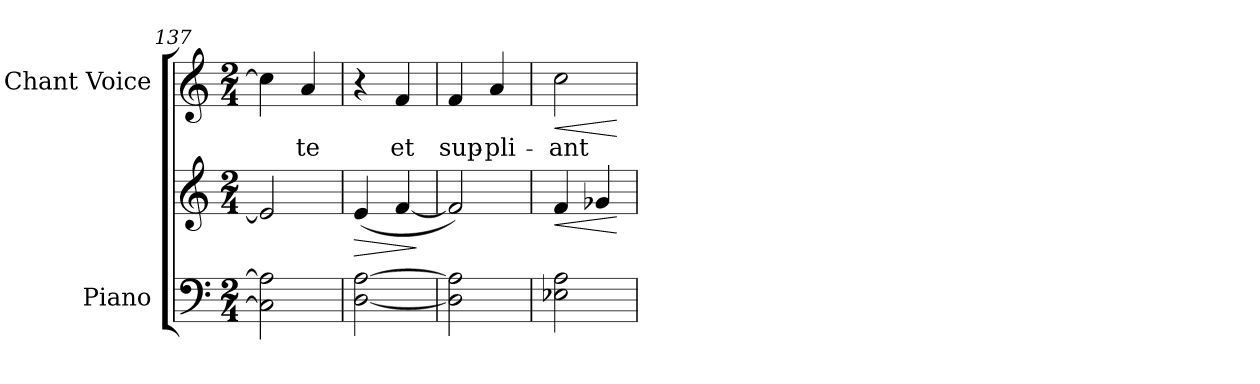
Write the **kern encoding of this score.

**kern	**kern	**dynam	**kern	**text	**dynam
*part2	*part2	*part2	*part1	*part1	*part1
*staff3	*staff2	*staff2/3	*staff1	*staff1	*staff1
*I"Piano	*	*	*I"Chant Voice	*	*
*I'Pno	*	*	*	*	*
*clefF4	*clefG2	*	*clefG2	*	*
*k[]	*k[]	*	*k[]	*	*
*M2/4	*M2/4	*	*M2/4	*	*
=137	=137	=137	=137	=137	=137
2C\] 2A\]	2e/]	.	4cc\]	.	.
.	.	.	4a/	-te	.
=138	=138	=138	=138	=138	=138
!	!	!LO:HP:b	!	!	!
[2D\ [2A\	(4e/	>	4r	.	.
.	[4f/	.	4f/	et	.
.	.	]	.	.	.
=139	=139	=139	=139	=139	=139
2D\] 2A\]	2f/])	.	4f/	sup-	.
.	.	.	4a/	-pli-	.
=140	=140	=140	=140	=140	=140
!	!	!LO:HP:b	!	!	!LO:HP:b
2E-X\ 2A\	4f/	<	2cc\	-ant	<
.	4g-X/	.	.	.	.
.	.	[	.	.	[
=	=	=	=	=	=
*-	*-	*-	*-	*-	*-
